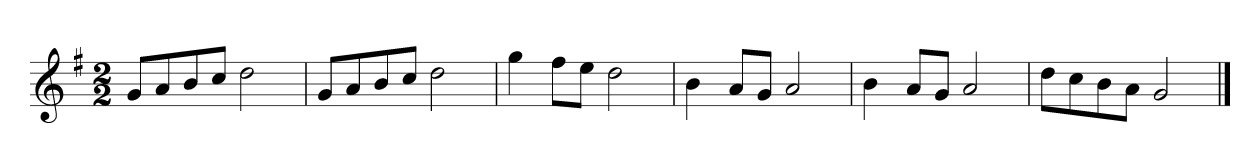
**kern
*part1
*staff1
*k[f#]
*M2/2
*MM120
=1
8gL
8a
8b
8ccJ
2dd
=2
8gL
8a
8b
8ccJ
2dd
=3
4gg
8ff#L
8eeJ
2dd
=4
4b
8aL
8gJ
2a
=5
4b
8aL
8gJ
2a
=6
8ddL
8cc
8b
8aJ
2g
==
*-
